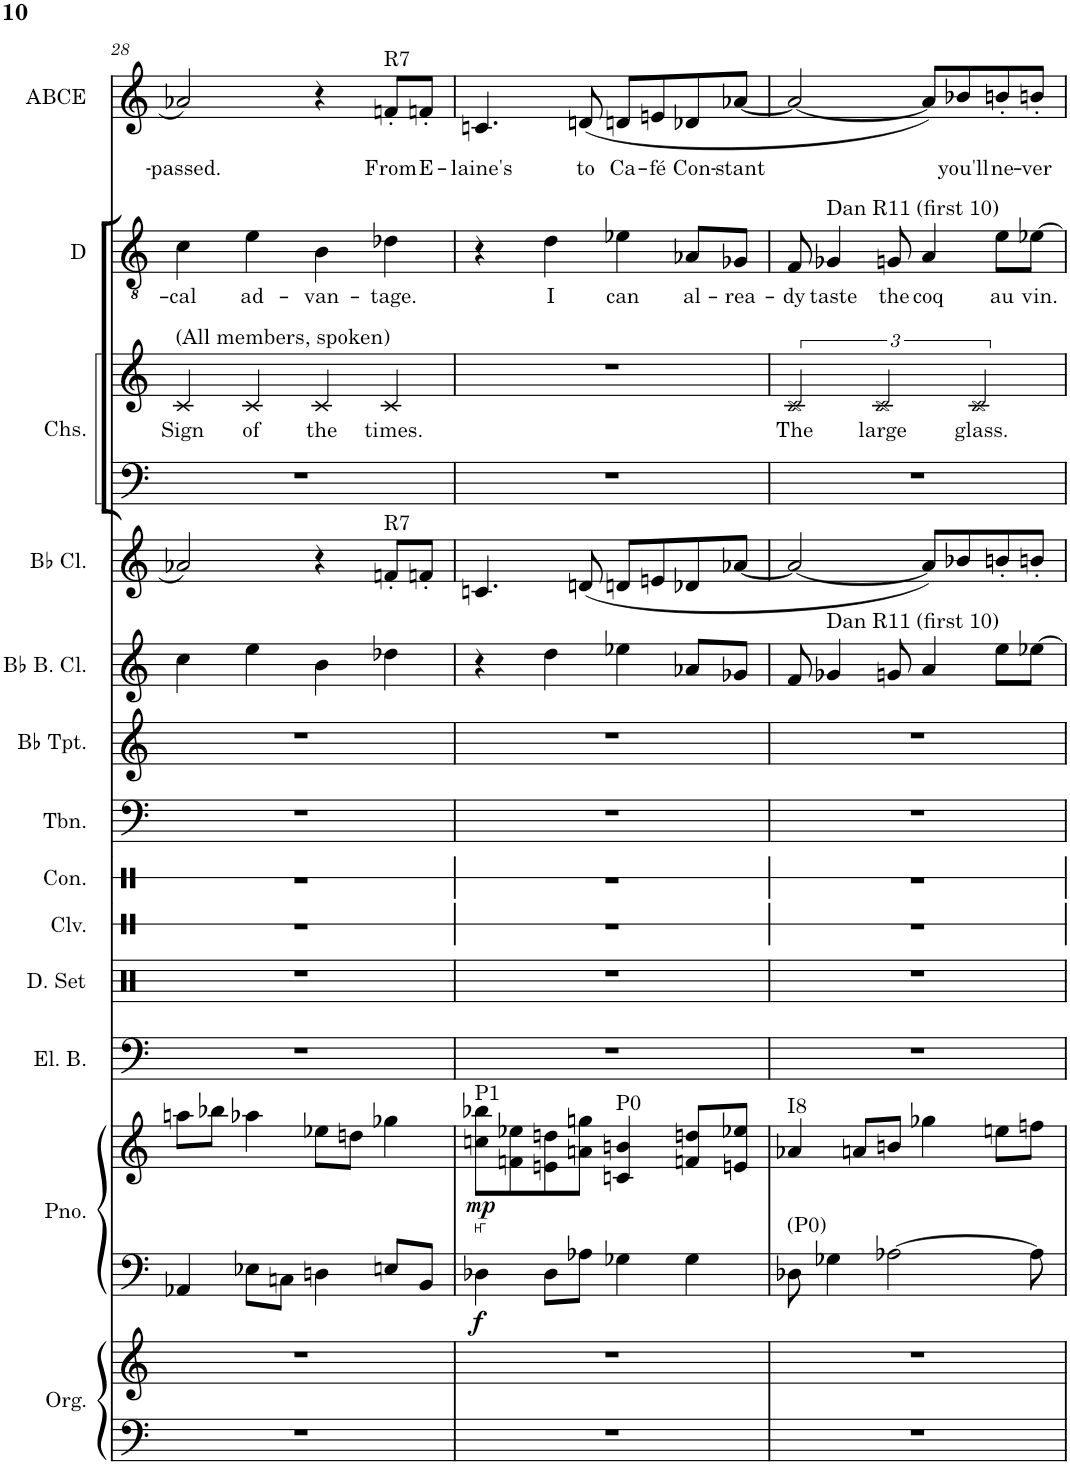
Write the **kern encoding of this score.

**kern	**kern	**kern	**kern	**dynam	**kern	**kern	**kern	**kern	**kern	**kern	**kern	**kern	**kern	**kern	**text	**kern	**text	**kern	**text
*part13	*part13	*part12	*part12	*part12	*part11	*part10	*part9	*part8	*part7	*part6	*part5	*part4	*part3	*part3	*part3	*part2	*part2	*part1	*part1
*staff16	*staff15	*staff14	*staff13	*staff13/14	*staff12	*staff11	*staff10	*staff9	*staff8	*staff7	*staff6	*staff5	*staff4	*staff3	*staff3	*staff2	*staff2	*staff1	*staff1
*I"Organ	*	*I"Piano	*	*	*I"Electric Bass	*I"Drumset	*I"Claves	*I"Congas	*I"Trombone	*I"Bb Trumpet	*I"Bb Bass Clarinet	*I"Bb Clarinet	*I"Chorus	*	*	*I"Dan	*	*I"Allie Belle Celle Ellie	*
*I'Org.	*	*I'Pno.	*	*	*I'El. B.	*I'D. Set	*I'Clv.	*I'Con.	*I'Tbn.	*I'Bb Tpt.	*I'Bb B. Cl.	*I'Bb Cl.	*I'Chs.	*	*	*I'D	*	*I'ABCE	*
!!LO:PB:g=z
*clefF4	*clefG2	*clefF4	*clefG2	*	*clefF4	*clefX	*clefX	*clefX	*clefF4	*clefG2	*clefG2	*clefG2	*clefF4	*clefG2	*	*clefGv2	*	*clefG2	*
*	*	*	*	*	*Trd7c12	*	*	*	*	*Trd1c2	*Trd7c12	*Trd1c2	*	*	*	*Trd8c14	*	*Trd1c2	*
*k[]	*k[]	*k[]	*k[]	*	*k[]	*k[]	*k[]	*k[]	*k[]	*k[]	*k[]	*k[]	*k[]	*k[]	*	*k[]	*	*k[]	*
*M4/4	*M4/4	*M4/4	*M4/4	*	*M4/4	*M4/4	*M4/4	*M4/4	*M4/4	*M4/4	*M4/4	*M4/4	*M4/4	*M4/4	*	*M4/4	*	*M4/4	*
=28	=28	=28	=28	=28	=28	=28	=28	=28	=28	=28	=28	=28	=28	=28	=28	=28	=28	=28	=28
!	!	!	!	!	!	!	!	!	!	!	!	!	!	!LO:TX:a:t=(All members, spoken)	!	!	!	!	!
!	!	!	!	!	!	!	!	!	!	!	!	!	!	!	!LO:LY:b	!	!LO:LY:b	!	!LO:LY:b
1r	1r	4AA-X/	8aan\L	.	1r	1r	1r	1r	1r	1r	4cc\	2a-X/	1r	4c/	Sign	4c\	-cal	2a-X/	-passed.
.	.	.	8bb-X\J	.	.	.	.	.	.	.	.	.	.	.	.	.	.	.	.
!	!	!	!	!	!	!	!	!	!	!	!	!	!	!	!LO:LY:b	!	!LO:LY:b	!	!
.	.	8E-X\L	4aa-X\	.	.	.	.	.	.	.	4ee\	.	.	4c/	of	4e\	ad-	.	.
.	.	8Cn\J	.	.	.	.	.	.	.	.	.	.	.	.	.	.	.	.	.
!	!	!	!	!	!	!	!	!	!	!	!	!	!	!	!LO:LY:b	!	!LO:LY:b	!	!
.	.	4Dn\	8ee-X\L	.	.	.	.	.	.	.	4b\	4r	.	4c/	the	4B\	-van-	4r	.
.	.	.	8ddn\J	.	.	.	.	.	.	.	.	.	.	.	.	.	.	.	.
!	!	!	!	!	!	!	!	!	!	!	!	!	!	!	!	!	!	!LO:TX:a:t=R7	!
!	!	!	!	!	!	!	!	!	!	!	!	!LO:TX:a:t=R7	!	!	!	!	!	!	!
!	!	!	!	!	!	!	!	!	!	!	!	!	!	!	!LO:LY:b	!	!LO:LY:b	!	!LO:LY:b
.	.	8En/L	4gg-X\	.	.	.	.	.	.	.	4dd-X\	8fn'/L	.	4c/	times.	4d-X\	-tage.	8fn'/L	From
!	!	!	!	!	!	!	!	!	!	!	!	!	!	!	!	!	!	!	!LO:LY:b
.	.	8BB/J	.	.	.	.	.	.	.	.	.	8fn'/J	.	.	.	.	.	8fn'/J	E-
=29	=29	=29	=29	=29	=29	=29	=29	=29	=29	=29	=29	=29	=29	=29	=29	=29	=29	=29	=29
!	!	!	!LO:TX:a:t=P1	!	!	!	!	!	!	!	!	!	!	!	!	!	!	!	!
!	!	!LO:TX:a:t=𝆦	!	!	!	!	!	!	!	!	!	!	!	!	!	!	!	!	!
!	!	!	!	!LO:DY:b=2	!	!	!	!	!	!	!	!	!	!	!	!	!	!	!LO:LY:b
!	!	!	!	!LO:DY:n=1:b	!	!	!	!	!	!	!	!	!	!	!	!	!	!	!
1r	1r	4D-X\	8ccn\ 8bb-X\L	f mp	1r	1r	1r	1r	1r	1r	4r	4.cn/	1r	1r	.	4r	.	4.cn/	-laine's
.	.	.	8fn\ 8ee-X\	.	.	.	.	.	.	.	.	.	.	.	.	.	.	.	.
!	!	!	!	!	!	!	!	!	!	!	!	!	!	!	!	!	!LO:LY:b	!	!
.	.	8D-\L	8en\ 8ddn\	.	.	.	.	.	.	.	4dd\	.	.	.	.	4d\	I	.	.
!	!	!	!	!	!	!	!	!	!	!	!	!	!	!	!	!	!	!	!LO:LY:b
.	.	8A-X\J	8an\ 8ggn\J	.	.	.	.	.	.	.	.	(8dn/	.	.	.	.	.	(8dn/	to
!	!	!	!LO:TX:a:t=P0	!	!	!	!	!	!	!	!	!	!	!	!	!	!	!	!
!	!	!	!	!	!	!	!	!	!	!	!	!	!	!	!	!	!LO:LY:b	!	!LO:LY:b
.	.	4G-X\	4cn/ 4bn/	.	.	.	.	.	.	.	4ee-X\	8dn/L	.	.	.	4e-X\	can	8dn/L	Ca-
!	!	!	!	!	!	!	!	!	!	!	!	!	!	!	!	!	!	!	!LO:LY:b
.	.	.	.	.	.	.	.	.	.	.	.	8en/	.	.	.	.	.	8en/	-fé
!	!	!	!	!	!	!	!	!	!	!	!	!	!	!	!	!	!LO:LY:b	!	!LO:LY:b
.	.	4G-\	8fn/ 8ddn/L	.	.	.	.	.	.	.	8a-X/L	8d-X/	.	.	.	8A-X/L	al-	8d-X/	Con-
!	!	!	!	!	!	!	!	!	!	!	!	!	!	!	!	!	!LO:LY:b	!	!LO:LY:b
.	.	.	8en/ 8ee-X/J	.	.	.	.	.	.	.	8g-X/J	[8a-X/J	.	.	.	8G-X/J	-rea-	[8a-X/J	-stant
=30	=30	=30	=30	=30	=30	=30	=30	=30	=30	=30	=30	=30	=30	=30	=30	=30	=30	=30	=30
!	!	!	!LO:TX:a:t=I8	!	!	!	!	!	!	!	!	!	!	!	!	!	!	!	!
!	!	!LO:TX:a:t=(P0)	!	!	!	!	!	!	!	!	!	!	!	!	!	!	!	!	!
!	!	!	!	!	!	!	!	!	!	!	!	!	!	!	!LO:LY:b	!	!LO:LY:b	!	!
1r	1r	8D-X\	4a-X/	.	1r	1r	1r	1r	1r	1r	8f/	2a-/_	1r	3c/	The	8F/	-dy	2a-/_	.
!	!	!	!	!	!	!	!	!	!	!	!	!	!	!	!	!LO:TX:a:t=Dan R11 (first 10)	!	!	!
!	!	!	!	!	!	!	!	!	!	!	!LO:TX:a:t=Dan R11 (first 10)	!	!	!	!	!	!	!	!
!	!	!	!	!	!	!	!	!	!	!	!	!	!	!	!	!	!LO:LY:b	!	!
.	.	4G-X\	.	.	.	.	.	.	.	.	4g-X/	.	.	.	.	4G-X/	taste	.	.
.	.	.	8an/L	.	.	.	.	.	.	.	.	.	.	.	.	.	.	.	.
!	!	!	!	!	!	!	!	!	!	!	!	!	!	!	!LO:LY:b	!	!	!	!
.	.	.	.	.	.	.	.	.	.	.	.	.	.	3c/	large	.	.	.	.
!	!	!	!	!	!	!	!	!	!	!	!	!	!	!	!	!	!LO:LY:b	!	!
.	.	[2A-X\	8bn/J	.	.	.	.	.	.	.	8gn/	.	.	.	.	8Gn/	the	.	.
!	!	!	!	!	!	!	!	!	!	!	!	!	!	!	!	!	!LO:LY:b	!	!
.	.	.	4gg-X\	.	.	.	.	.	.	.	4a/	8a-/L])	.	.	.	4A/	coq	8a-/L])	.
!	!	!	!	!	!	!	!	!	!	!	!	!	!	!	!	!	!	!	!LO:LY:b
.	.	.	.	.	.	.	.	.	.	.	.	8b-X/	.	.	.	.	.	8b-X/	you'll
!	!	!	!	!	!	!	!	!	!	!	!	!	!	!	!LO:LY:b	!	!	!	!
.	.	.	.	.	.	.	.	.	.	.	.	.	.	3c/	glass.	.	.	.	.
!	!	!	!	!	!	!	!	!	!	!	!	!	!	!	!	!	!LO:LY:b	!	!LO:LY:b
.	.	.	8een\L	.	.	.	.	.	.	.	8ee\L	8bn'/	.	.	.	8e\L	au	8bn'/	ne-
!	!	!	!	!	!	!	!	!	!	!	!	!	!	!	!	!	!LO:LY:b	!	!LO:LY:b
.	.	8A-\]	8ffn\J	.	.	.	.	.	.	.	[8ee-X\J	8bn'/J	.	.	.	[8e-X\J	vin.	8bn'/J	-ver
=	=	=	=	=	=	=	=	=	=	=	=	=	=	=	=	=	=	=	=
*-	*-	*-	*-	*-	*-	*-	*-	*-	*-	*-	*-	*-	*-	*-	*-	*-	*-	*-	*-
